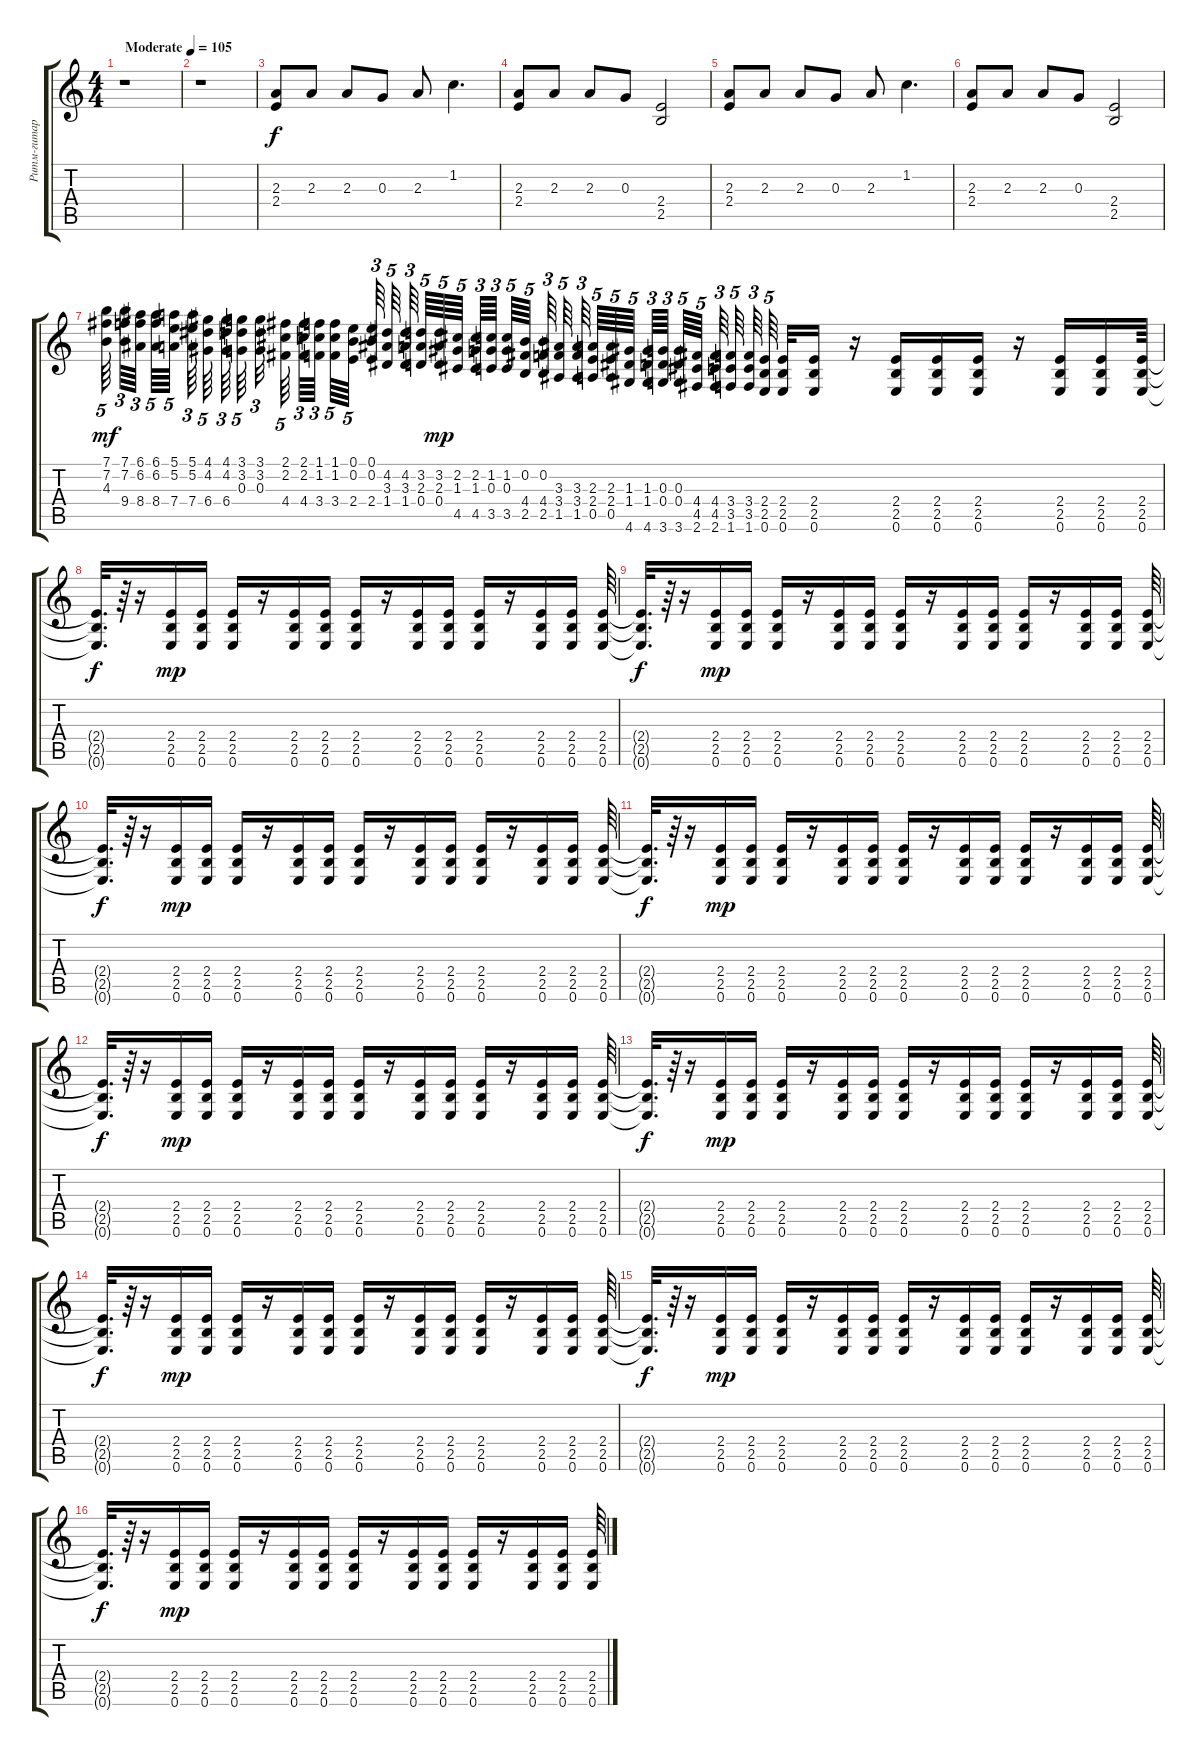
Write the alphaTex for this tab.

\track ("Ритм-гитара" "Ритм-гитар") {instrument distortionguitar}
\staff {score tabs}
\tuning (E4 B3 G3 D3 A2 E2) {hide}
\ts (4 4)
\tempo (105 "Moderate")
\clef g2
\ks c
r.1{dy f instrument distortionguitar} |
r.1 |
(2.3 2.4).8 2.3.8 2.3.8 0.3.8 2.3.8 1.2.4{d} |
(2.3 2.4).8 2.3.8 2.3.8 0.3.8 (2.4 2.5).2 |
(2.3 2.4).8 2.3.8 2.3.8 0.3.8 2.3.8 1.2.4{d} |
(2.3 2.4).8 2.3.8 2.3.8 0.3.8 (2.4 2.5).2 |
(7.1 7.2 4.3).64{tu (5 4) dy mf instrument guitarfretnoise} (7.1 7.2 9.4).64{tu (3 2)} (6.1 6.2 8.4).64{tu (3 2)} (6.1 6.2 8.4).64{tu (5 4)} (5.1 5.2 7.4).64{tu (5 4)} (5.1 5.2 7.4).64{tu (3 2)} (4.1 4.2 6.4).64{tu (5 4)} (4.1 4.2 6.4).64{tu (3 2)} (3.1 3.2 0.3).64{tu (5 4)} (3.1 3.2 0.3).32{tu (3 2)} (2.1 2.2 4.4).64{tu (5 4)} (2.1 2.2 4.4).64{tu (3 2)} (1.1 1.2 3.4).64{tu (3 2)} (1.1 1.2 3.4).64{tu (5 4)} (0.1 0.2 2.4).64{tu (5 4)} (0.1 0.2 2.4).64{tu (3 2)} (4.2 3.3 1.4).64{tu (5 4)} (4.2 3.3 1.4).64{tu (3 2)} (3.2 2.3 0.4).64{tu (5 4)} (3.2 2.3 0.4).64{tu (5 4) dy mp} (2.2 1.3 4.5).64{tu (5 4)} (2.2 1.3 4.5).64{tu (3 2)} (1.2 0.3 3.5).64{tu (3 2)} (1.2 0.3 3.5).64{tu (5 4)} (0.2 4.4 2.5).64{tu (5 4)} (0.2 4.4 2.5).64{tu (3 2)} (3.3 3.4 1.5).64{tu (5 4)} (3.3 3.4 1.5).64{tu (3 2)} (2.3 2.4 0.5).64{tu (5 4)} (2.3 2.4 0.5).64{tu (5 4)} (1.3 1.4 4.6).64{tu (5 4)} (1.3 1.4 4.6).64{tu (3 2)} (0.3 0.4 3.6).64{tu (3 2)} (0.3 0.4 3.6).64{tu (5 4)} (4.4 4.5 2.6).64{tu (5 4)} (4.4 4.5 2.6).64{tu (3 2)} (3.4 3.5 1.6).64{tu (5 4)} (3.4 3.5 1.6).64{tu (3 2)} (2.4 2.5 0.6).64{tu (5 4) beam splitsecondary} (2.4 2.5 0.6).32 (2.4 2.5 0.6).16{instrument distortionguitar} r.16 (2.4 2.5 0.6).16 (2.4 2.5 0.6).16 (2.4 2.5 0.6).16 r.16 (2.4 2.5 0.6).16 (2.4 2.5 0.6).16 (2.4 2.5 0.6).64 |
(2.4{t} 2.5{t} 0.6{t}).32{d dy f} r.64 r.16 (2.4 2.5 0.6).16{dy mp} (2.4 2.5 0.6).16 (2.4 2.5 0.6).16 r.16 (2.4 2.5 0.6).16 (2.4 2.5 0.6).16 (2.4 2.5 0.6).16 r.16 (2.4 2.5 0.6).16 (2.4 2.5 0.6).16 (2.4 2.5 0.6).16 r.16 (2.4 2.5 0.6).16 (2.4 2.5 0.6).16 (2.4 2.5 0.6).64 |
(2.4{t} 2.5{t} 0.6{t}).32{d dy f} r.64 r.16 (2.4 2.5 0.6).16{dy mp} (2.4 2.5 0.6).16 (2.4 2.5 0.6).16 r.16 (2.4 2.5 0.6).16 (2.4 2.5 0.6).16 (2.4 2.5 0.6).16 r.16 (2.4 2.5 0.6).16 (2.4 2.5 0.6).16 (2.4 2.5 0.6).16 r.16 (2.4 2.5 0.6).16 (2.4 2.5 0.6).16 (2.4 2.5 0.6).64 |
(2.4{t} 2.5{t} 0.6{t}).32{d dy f} r.64 r.16 (2.4 2.5 0.6).16{dy mp} (2.4 2.5 0.6).16 (2.4 2.5 0.6).16 r.16 (2.4 2.5 0.6).16 (2.4 2.5 0.6).16 (2.4 2.5 0.6).16 r.16 (2.4 2.5 0.6).16 (2.4 2.5 0.6).16 (2.4 2.5 0.6).16 r.16 (2.4 2.5 0.6).16 (2.4 2.5 0.6).16 (2.4 2.5 0.6).64 |
(2.4{t} 2.5{t} 0.6{t}).32{d dy f} r.64 r.16 (2.4 2.5 0.6).16{dy mp} (2.4 2.5 0.6).16 (2.4 2.5 0.6).16 r.16 (2.4 2.5 0.6).16 (2.4 2.5 0.6).16 (2.4 2.5 0.6).16 r.16 (2.4 2.5 0.6).16 (2.4 2.5 0.6).16 (2.4 2.5 0.6).16 r.16 (2.4 2.5 0.6).16 (2.4 2.5 0.6).16 (2.4 2.5 0.6).64 |
(2.4{t} 2.5{t} 0.6{t}).32{d dy f} r.64 r.16 (2.4 2.5 0.6).16{dy mp} (2.4 2.5 0.6).16 (2.4 2.5 0.6).16 r.16 (2.4 2.5 0.6).16 (2.4 2.5 0.6).16 (2.4 2.5 0.6).16 r.16 (2.4 2.5 0.6).16 (2.4 2.5 0.6).16 (2.4 2.5 0.6).16 r.16 (2.4 2.5 0.6).16 (2.4 2.5 0.6).16 (2.4 2.5 0.6).64 |
(2.4{t} 2.5{t} 0.6{t}).32{d dy f} r.64 r.16 (2.4 2.5 0.6).16{dy mp} (2.4 2.5 0.6).16 (2.4 2.5 0.6).16 r.16 (2.4 2.5 0.6).16 (2.4 2.5 0.6).16 (2.4 2.5 0.6).16 r.16 (2.4 2.5 0.6).16 (2.4 2.5 0.6).16 (2.4 2.5 0.6).16 r.16 (2.4 2.5 0.6).16 (2.4 2.5 0.6).16 (2.4 2.5 0.6).64 |
(2.4{t} 2.5{t} 0.6{t}).32{d dy f} r.64 r.16 (2.4 2.5 0.6).16{dy mp} (2.4 2.5 0.6).16 (2.4 2.5 0.6).16 r.16 (2.4 2.5 0.6).16 (2.4 2.5 0.6).16 (2.4 2.5 0.6).16 r.16 (2.4 2.5 0.6).16 (2.4 2.5 0.6).16 (2.4 2.5 0.6).16 r.16 (2.4 2.5 0.6).16 (2.4 2.5 0.6).16 (2.4 2.5 0.6).64 |
(2.4{t} 2.5{t} 0.6{t}).32{d dy f} r.64 r.16 (2.4 2.5 0.6).16{dy mp} (2.4 2.5 0.6).16 (2.4 2.5 0.6).16 r.16 (2.4 2.5 0.6).16 (2.4 2.5 0.6).16 (2.4 2.5 0.6).16 r.16 (2.4 2.5 0.6).16 (2.4 2.5 0.6).16 (2.4 2.5 0.6).16 r.16 (2.4 2.5 0.6).16 (2.4 2.5 0.6).16 (2.4 2.5 0.6).64 |
(2.4{t} 2.5{t} 0.6{t}).32{d dy f} r.64 r.16 (2.4 2.5 0.6).16{dy mp} (2.4 2.5 0.6).16 (2.4 2.5 0.6).16 r.16 (2.4 2.5 0.6).16 (2.4 2.5 0.6).16 (2.4 2.5 0.6).16 r.16 (2.4 2.5 0.6).16 (2.4 2.5 0.6).16 (2.4 2.5 0.6).16 r.16 (2.4 2.5 0.6).16 (2.4 2.5 0.6).16 (2.4 2.5 0.6).64
